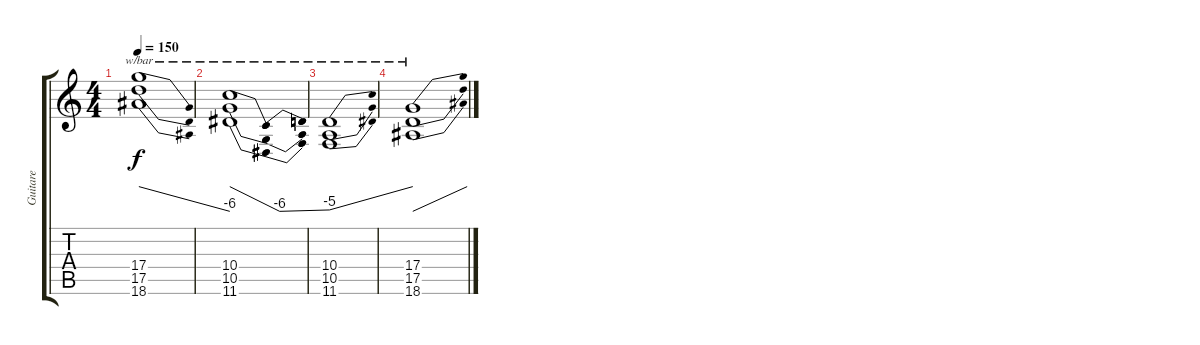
\track ("Guitare" "Guitare") {instrument overdrivenguitar}
\staff {score tabs}
\tuning (E4 B3 G3 D3 A2 E2) {hide}
\ts (4 4)
\tempo 150
\clef g2
\ks c
(17.4 17.5 18.6).1{tbe (dive default 0 0 60 -24) dy f volume 10 balance 8} |
(10.4 10.5 11.6).1{tbe (dip default 0 0 55 -24 60 -20)} |
(10.4 10.5 11.6).1{tbe (dive default 0 -20 60 0)} |
(17.4 17.5 18.6).1{tbe (dive default 0 -24 60 0)}
